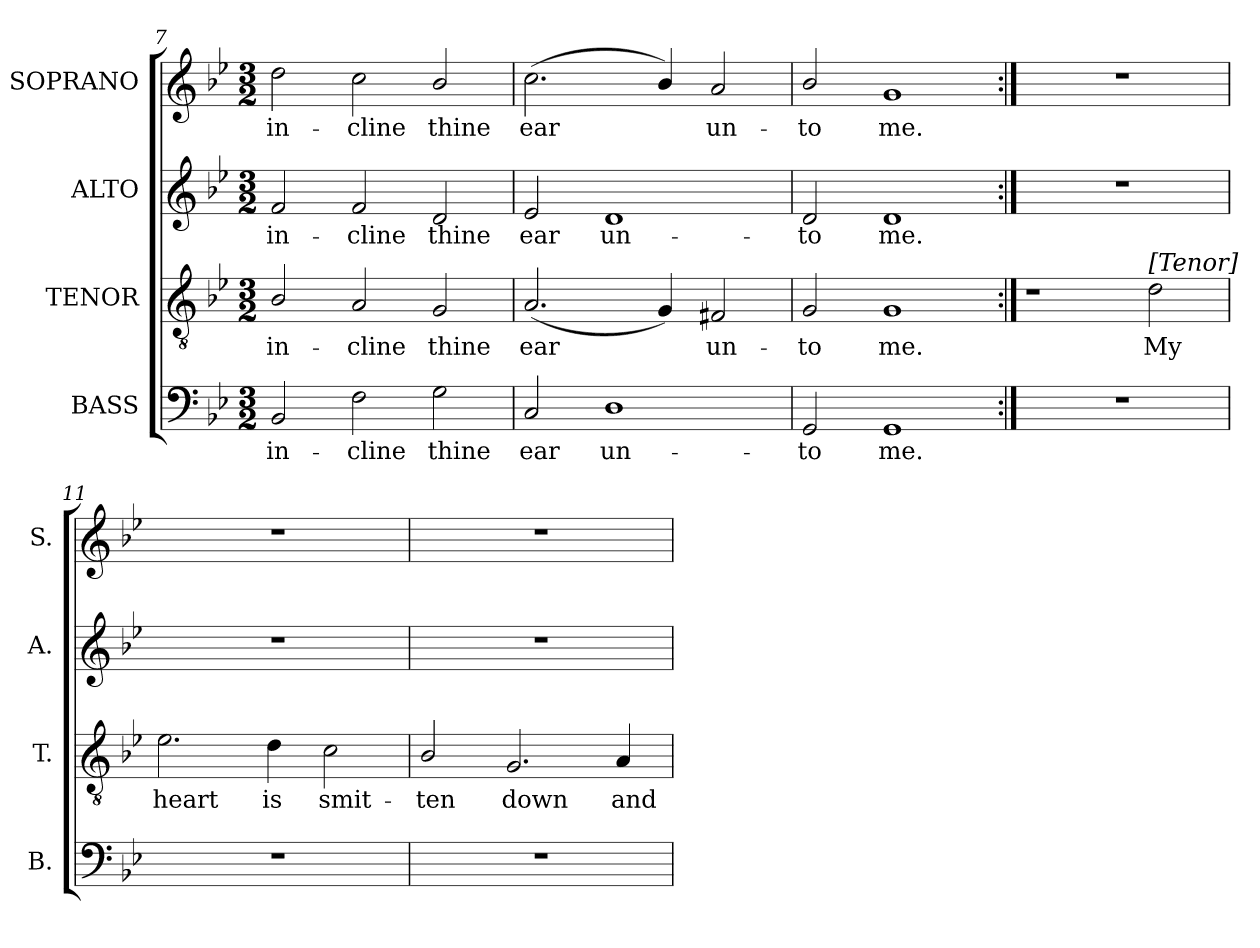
**kern	**text	**kern	**text	**kern	**text	**kern	**text
*part4	*part4	*part3	*part3	*part2	*part2	*part1	*part1
*staff4	*staff4	*staff3	*staff3	*staff2	*staff2	*staff1	*staff1
*I"BASS	*	*I"TENOR	*	*I"ALTO	*	*I"SOPRANO	*
*I'B.	*	*I'T.	*	*I'A.	*	*I'S.	*
*clefF4	*	*clefGv2	*	*clefG2	*	*clefG2	*
*	*	*ITrd7c12	*	*	*	*	*
*k[b-e-]	*	*k[b-e-]	*	*k[b-e-]	*	*k[b-e-]	*
*g:	*	*g:	*	*g:	*	*g:	*
*M3/2	*	*M3/2	*	*M3/2	*	*M3/2	*
=7	=7	=7	=7	=7	=7	=7	=7
!	!LO:LY:b:color=#000000	!	!	!	!	!	!
!	!	!	!LO:LY:b:color=#000000	!	!	!	!
!	!	!	!	!	!LO:LY:b:color=#000000	!	!
!	!	!	!	!	!	!	!LO:LY:b:color=#000000
2BB-i/	in-	2BB-i/	in-	2fi/	in-	2ddi\	in-
!	!LO:LY:b:color=#000000	!	!	!	!	!	!
!	!	!	!LO:LY:b:color=#000000	!	!	!	!
!	!	!	!	!	!LO:LY:b:color=#000000	!	!
!	!	!	!	!	!	!	!LO:LY:b:color=#000000
2Fi\	-cline	2AAi/	-cline	2fi/	-cline	2cci\	-cline
!	!LO:LY:b:color=#000000	!	!	!	!	!	!
!	!	!	!LO:LY:b:color=#000000	!	!	!	!
!	!	!	!	!	!LO:LY:b:color=#000000	!	!
!	!	!	!	!	!	!	!LO:LY:b:color=#000000
2Gi\	thine	2GGi/	thine	2di/	thine	2b-i/	thine
=8	=8	=8	=8	=8	=8	=8	=8
!	!LO:LY:b:color=#000000	!	!	!	!	!	!
!	!	!	!LO:LY:b:color=#000000	!	!	!	!
!	!	!	!	!	!LO:LY:b:color=#000000	!	!
!	!	!	!	!	!	!	!LO:LY:b:color=#000000
2Ci/	ear	(2.AAi/	ear	2e-i/	ear	(2.cci\	ear
!	!LO:LY:b:color=#000000	!	!	!	!	!	!
!	!	!	!	!	!LO:LY:b:color=#000000	!	!
1Di	un-	.	.	1di	un-	.	.
.	.	4GGi/)	.	.	.	4b-i/)	.
!	!	!	!LO:LY:b:color=#000000	!	!	!	!
!	!	!	!	!	!	!	!LO:LY:b:color=#000000
.	.	2FF#Xi/	un-	.	.	2ai/	un-
=9	=9	=9	=9	=9	=9	=9	=9
!	!LO:LY:b:color=#000000	!	!	!	!	!	!
!	!	!	!LO:LY:b:color=#000000	!	!	!	!
!	!	!	!	!	!LO:LY:b:color=#000000	!	!
!	!	!	!	!	!	!	!LO:LY:b:color=#000000
2GGi/	-to	2GGi/	-to	2di/	-to	2b-i/	-to
!	!LO:LY:b:color=#000000	!	!	!	!	!	!
!	!	!	!LO:LY:b:color=#000000	!	!	!	!
!	!	!	!	!	!LO:LY:b:color=#000000	!	!
!	!	!	!	!	!	!	!LO:LY:b:color=#000000
1GGi	me.	1GGi	me.	1di	me.	1gi	me.
!!LO:LB:g=z
=10:|!	=10:|!	=10:|!	=10:|!	=10:|!	=10:|!	=10:|!	=10:|!
!LO:N:vis=1	!	!	!	!LO:N:vis=1	!	!LO:N:vis=1	!
1.r	.	1r	.	1.r	.	1.r	.
!	!	!LO:TX:a:t=[Tenor]	!	!	!	!	!
!	!	!	!LO:LY:b:color=#000000	!	!	!	!
.	.	2Di\	My	.	.	.	.
=11	=11	=11	=11	=11	=11	=11	=11
!LO:N:vis=1	!	!	!	!	!	!	!
!	!	!	!LO:LY:b:color=#000000	!LO:N:vis=1	!	!LO:N:vis=1	!
1.r	.	2.E-i\	heart	1.r	.	1.r	.
!	!	!	!LO:LY:b:color=#000000	!	!	!	!
.	.	4Di\	is	.	.	.	.
!	!	!	!LO:LY:b:color=#000000	!	!	!	!
.	.	2Ci\	smit-	.	.	.	.
=12	=12	=12	=12	=12	=12	=12	=12
!LO:N:vis=1	!	!	!	!	!	!	!
!	!	!	!LO:LY:b:color=#000000	!LO:N:vis=1	!	!LO:N:vis=1	!
1.r	.	2BB-i/	-ten	1.r	.	1.r	.
!	!	!	!LO:LY:b:color=#000000	!	!	!	!
.	.	2.GGi/	down	.	.	.	.
!	!	!	!LO:LY:b:color=#000000	!	!	!	!
.	.	4AAi/	and	.	.	.	.
=	=	=	=	=	=	=	=
*-	*-	*-	*-	*-	*-	*-	*-
